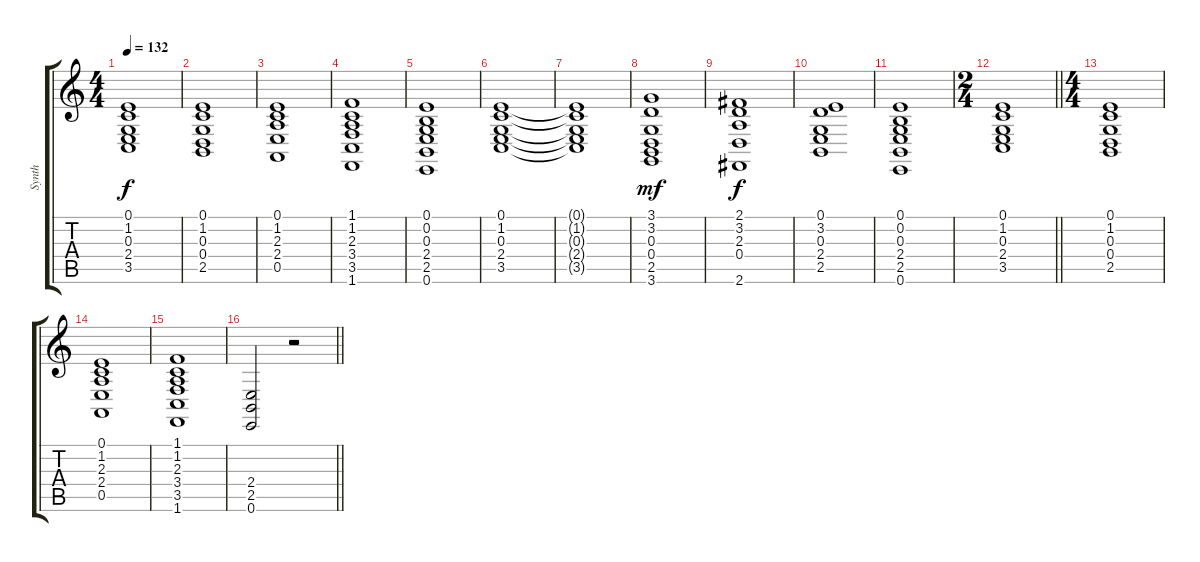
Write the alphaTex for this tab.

\track ("Synth" "Synth") {instrument pad2warm}
\staff {score tabs}
\tuning (E4 B3 G3 D3 A2 E2) {hide}
\ts (4 4)
\tempo 132
\clef g2
\ks c
(0.1 1.2 0.3 2.4 3.5).1{dy f} |
(0.1 1.2 0.3 0.4 2.5).1 |
(0.1 1.2 2.3 2.4 0.5).1 |
(1.1 1.2 2.3 3.4 3.5 1.6).1 |
(0.1 0.2 0.3 2.4 2.5 0.6).1 |
(0.1 1.2 0.3 2.4 3.5).1 |
(0.1{t} 1.2{t} 0.3{t} 2.4{t} 3.5{t}).1 |
(3.1 3.2 0.3 0.4 2.5 3.6).1{dy mf} |
(2.1 3.2 2.3 0.4 2.6).1{dy f} |
(0.1 3.2 0.3 2.4 2.5).1 |
(0.1 0.2 0.3 2.4 2.5 0.6).1 |
\ts (2 4)
\barLineRight lightlight
(0.1 1.2 0.3 2.4 3.5).1 |
\ts (4 4)
(0.1 1.2 0.3 0.4 2.5).1 |
(0.1 1.2 2.3 2.4 0.5).1 |
(1.1 1.2 2.3 3.4 3.5 1.6).1 |
\barLineRight lightlight
(2.4 2.5 0.6).2 r.2
